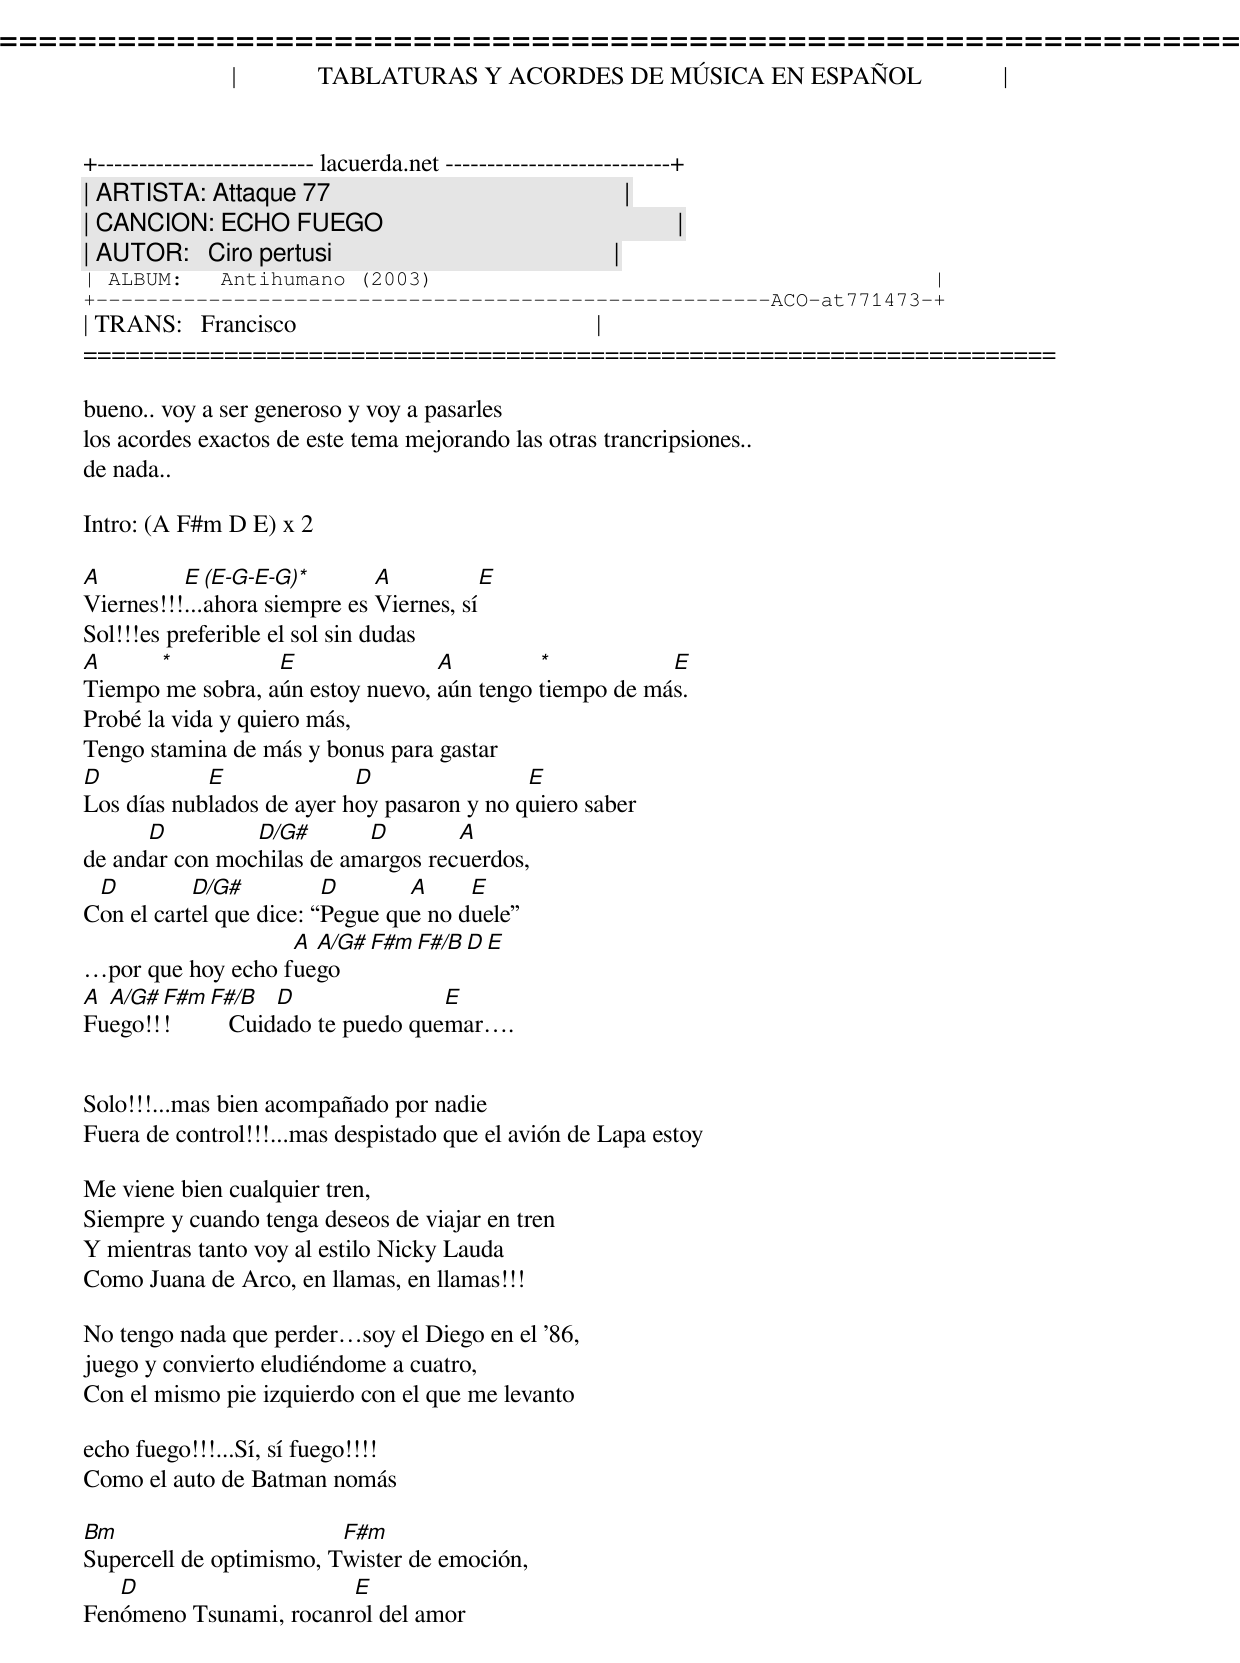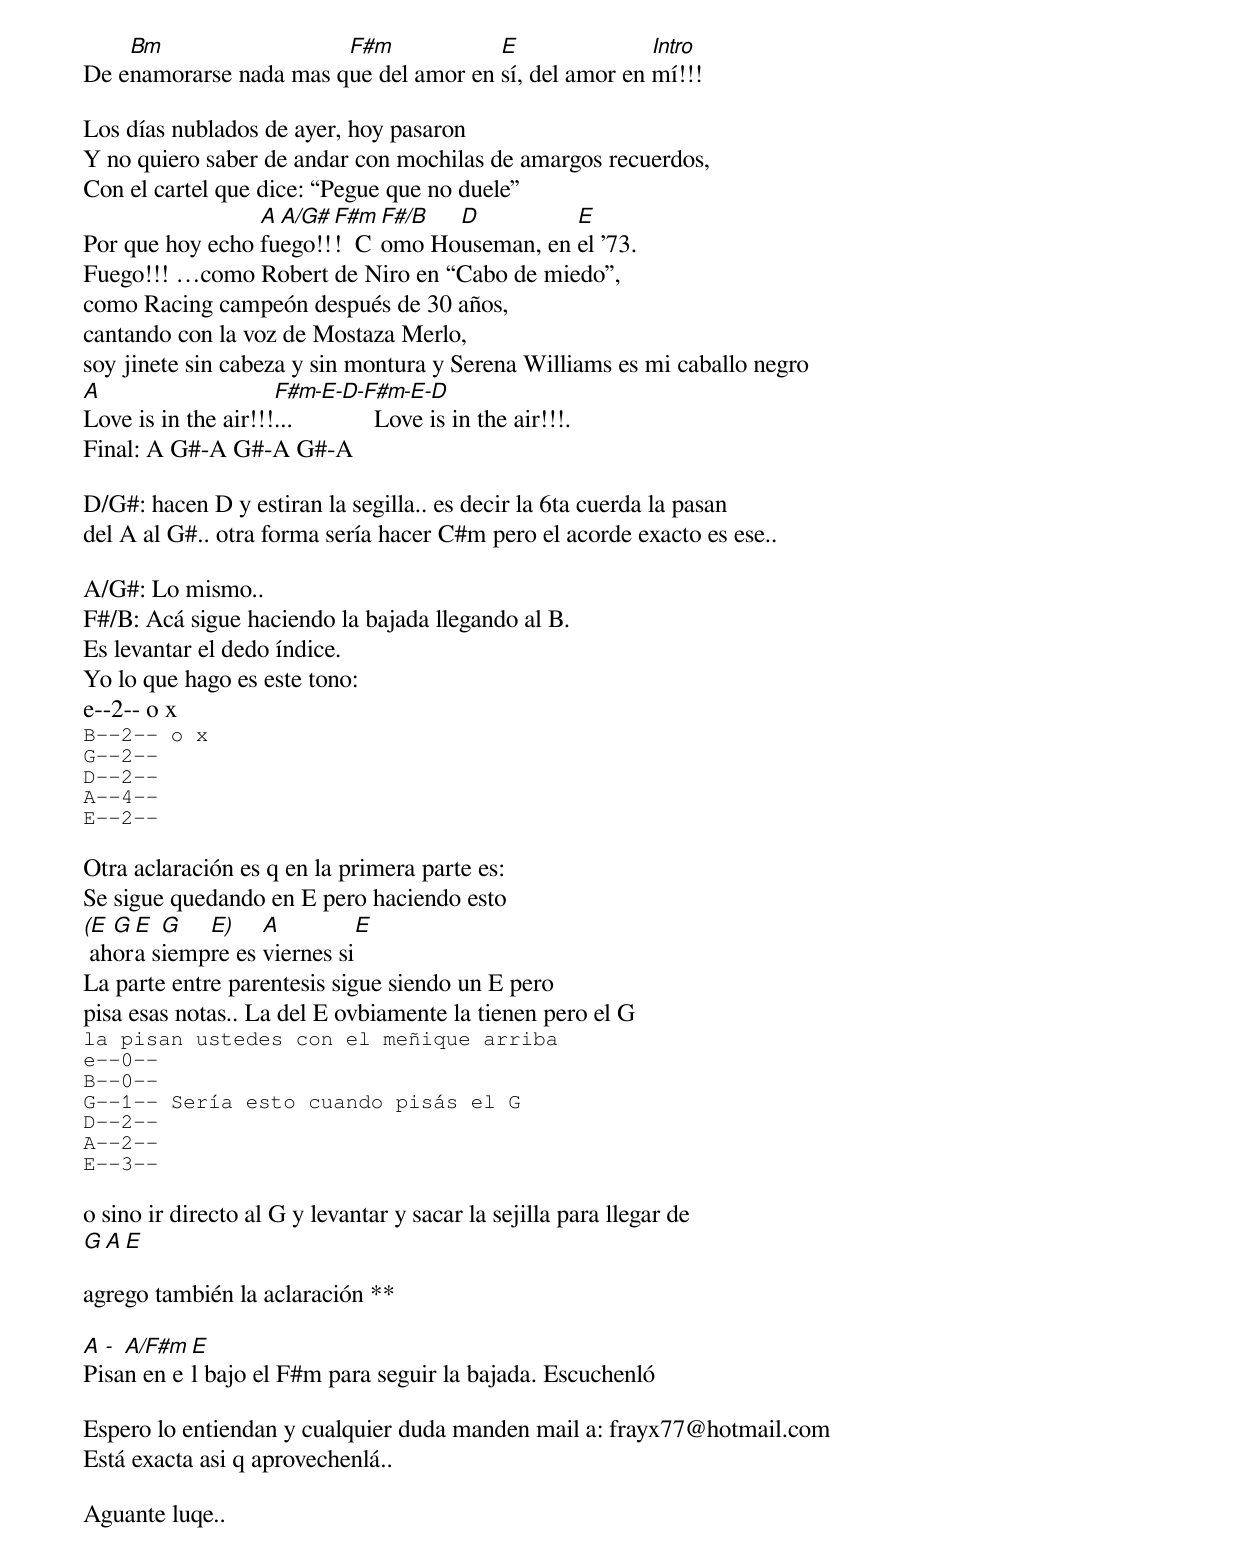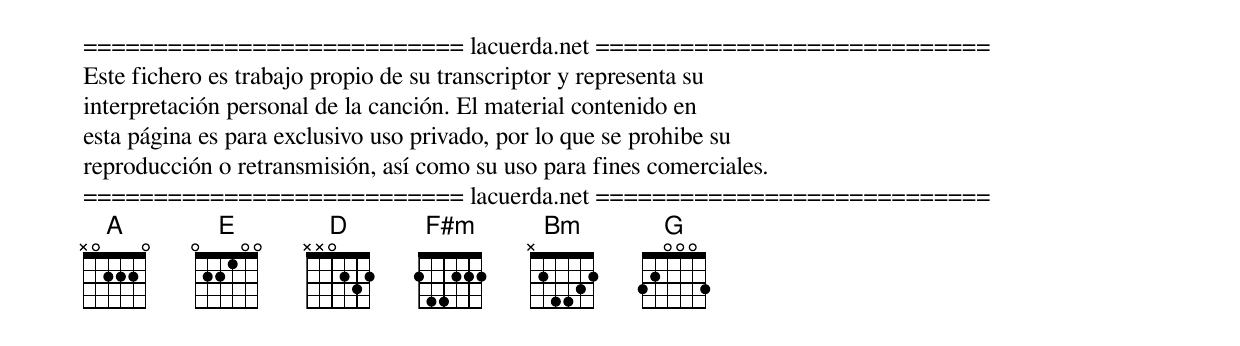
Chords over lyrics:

=====================================================================
|             TABLATURAS Y ACORDES DE MÚSICA EN ESPAÑOL             |
+-------------------------- lacuerda.net ---------------------------+
| ARTISTA: Attaque 77                                               |
| CANCION: ECHO FUEGO                                               |
| AUTOR:   Ciro pertusi                                             |
| ALBUM:   Antihumano (2003)                                        |
+------------------------------------------------------ACO-at771473-+
| TRANS:   Francisco                                                |
=====================================================================

bueno.. voy a ser generoso y voy a pasarles
los acordes exactos de este tema mejorando las otras trancripsiones..
de nada..

Intro: (A F#m D E) x 2

A         E  (E-G-E-G)*       A          E
Viernes!!!...ahora siempre es Viernes, sí
Sol!!!es preferible el sol sin dudas
A     **          E               A         **          E
Tiempo me sobra, aún estoy nuevo, aún tengo tiempo de más.
Probé la vida y quiero más,
Tengo stamina de más y bonus para gastar
D           E              D                E
Los días nublados de ayer hoy pasaron y no quiero saber
      D         D/G#       D        A
de andar con mochilas de amargos recuerdos,
 D         D/G#          D       A     E
Con el cartel que dice: Pegue que no duele
                   A A/G# F#m F#/B D E
por que hoy echo fuego
A A/G# F#m F#/B   D               E
Fuego!!!      Cuidado te puedo quemar.


Solo!!!...mas bien acompañado por nadie
Fuera de control!!!...mas despistado que el avión de Lapa estoy

Me viene bien cualquier tren,
Siempre y cuando tenga deseos de viajar en tren
Y mientras tanto voy al estilo Nicky Lauda
Como Juana de Arco, en llamas, en llamas!!!

No tengo nada que perdersoy el Diego en el 86,
juego y convierto eludiéndome a cuatro,
Con el mismo pie izquierdo con el que me levanto

echo fuego!!!...Sí, sí fuego!!!!
Como el auto de Batman nomás

Bm                       F#m
Supercell de optimismo, Twister de emoción,
   D                    E
Fenómeno Tsunami, rocanrol del amor
    Bm                  F#m            E               Intro
De enamorarse nada mas que del amor en sí, del amor en mí!!!

Los días nublados de ayer, hoy pasaron
Y no quiero saber de andar con mochilas de amargos recuerdos,
Con el cartel que dice: Pegue que no duele
                 A A/G# F#m F#/B  D          E
Por que hoy echo fuego!!!  Como Houseman, en el 73.
Fuego!!! como Robert de Niro en Cabo de miedo,
como Racing campeón después de 30 años,
cantando con la voz de Mostaza Merlo,
soy jinete sin cabeza y sin montura y Serena Williams es mi caballo negro
A                    F#m-E-D-F#m-E-D
Love is in the air!!!...             Love is in the air!!!.
Final: A G#-A G#-A G#-A

D/G#: hacen D y estiran la segilla.. es decir la 6ta cuerda la pasan
del A al G#.. otra forma sería hacer C#m pero el acorde exacto es ese..

A/G#: Lo mismo..
F#/B: Acá sigue haciendo la bajada llegando al B.
Es levantar el dedo índice.
Yo lo que hago es este tono:
e--2-- o x
B--2-- o x
G--2--
D--2--
A--4--
E--2--

Otra aclaración es q en la primera parte es:
Se sigue quedando en E pero haciendo esto
(E G E  G   E)    A         E
 ahora siempre es viernes si
La parte entre parentesis sigue siendo un E pero
pisa esas notas.. La del E ovbiamente la tienen pero el G
la pisan ustedes con el meñique arriba
e--0--
B--0--
G--1-- Sería esto cuando pisás el G
D--2--
A--2--
E--3--

o sino ir directo al G y levantar y sacar la sejilla para llegar de
G A E

agrego también la aclaración **

A - A/F#m E
Pisan en el bajo el F#m para seguir la bajada. Escuchenló

Espero lo entiendan y cualquier duda manden mail a: frayx77@hotmail.com
Está exacta asi q aprovechenlá..

Aguante luqe..


=========================== lacuerda.net ============================
Este fichero es trabajo propio de su transcriptor y representa su
interpretación personal de la canción. El material contenido en
esta página es para exclusivo uso privado, por lo que se prohibe su
reproducción o retransmisión, así como su uso para fines comerciales.
=========================== lacuerda.net ============================
